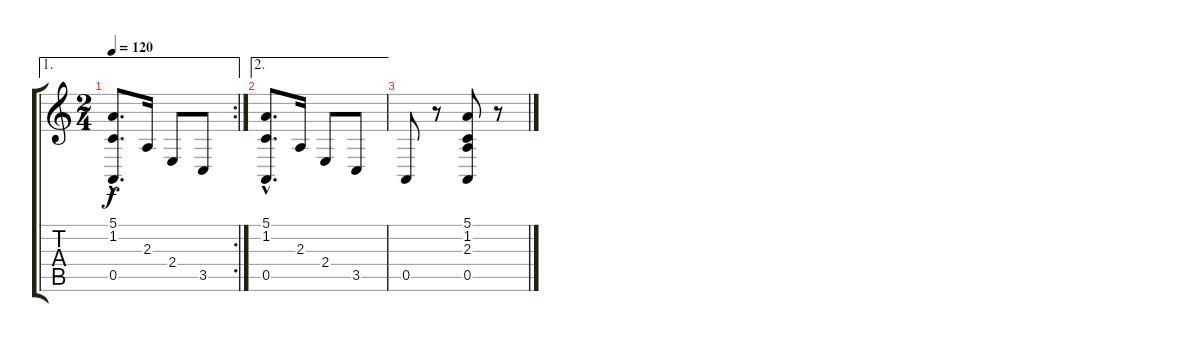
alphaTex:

\track "" {instrument acousticgrandpiano}
\staff {score tabs}
\tuning (E4 B3 G3 D3 A2 E2) {hide}
\ae 1
\rc 2
\ts (2 4)
\tempo 120
\clef g2
\ks c
(5.1{hac} 1.2{hac} 0.5{hac}).8{d dy f} 2.3.16 2.4.8 3.5.8 |
\ae 2
(5.1{hac} 1.2{hac} 0.5{hac}).8{d} 2.3.16 2.4.8 3.5.8 |
0.5.8 r.8 (5.1 1.2 2.3 0.5).8 r.8
